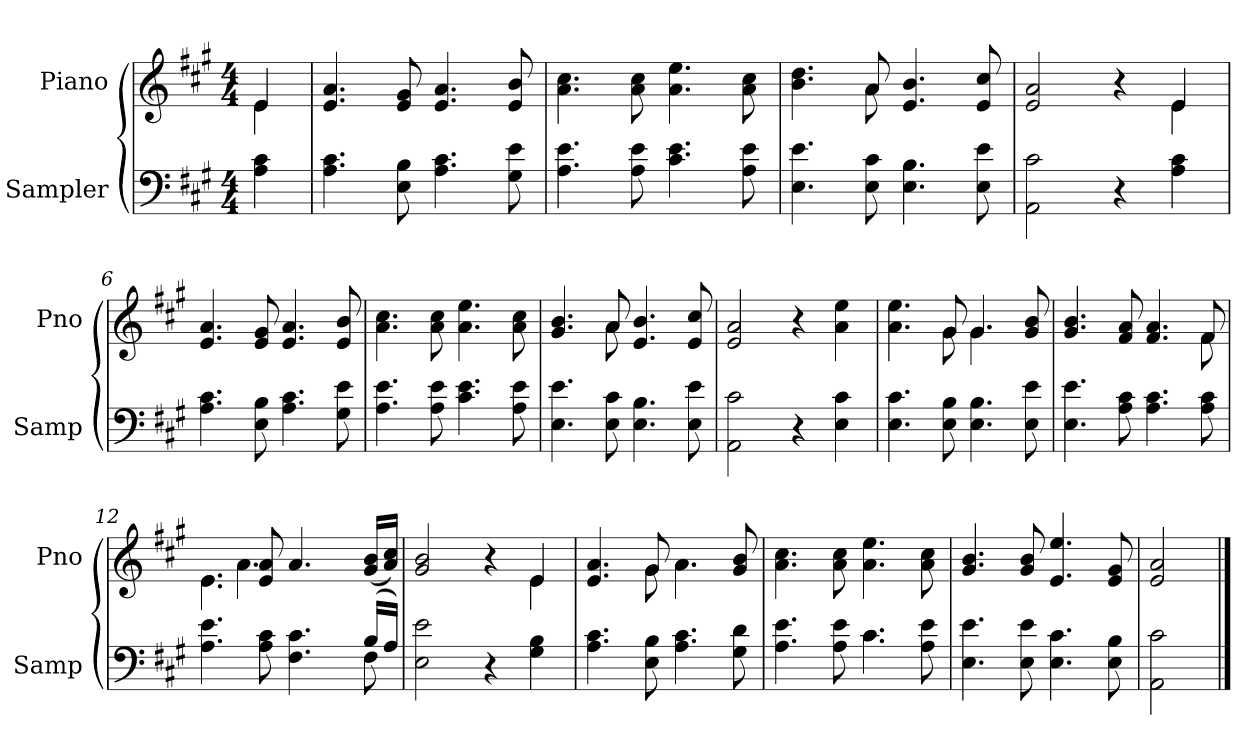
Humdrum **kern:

**kern	**kern
*part2	*part1
*staff2	*staff1
*I"Sampler	*I"Piano
*I'Samp	*I'Pno
*clefF4	*clefG2
*k[f#c#g#]	*k[f#c#g#]
*A:	*A:
*M4/4	*M4/4
=1	=1
*	*^
4A 4c#	4e/	4e
*	*v	*v
=2	=2
4.A 4.c#	4.e 4.a
8E 8B	8e 8g#
4.A 4.c#	4.e 4.a
8G# 8e	8e 8b
=3	=3
4.A 4.e	4.a 4.cc#
8A 8e	8a 8cc#
4.c# 4.e	4.a 4.ee
8A 8e	8a 8cc#
=4	=4
*	*^
4.E 4.e	4.b 4.dd	4.ryy
8E 8c#	8a/	8a
4.E 4.B	4.e 4.b	2ryy
8E 8e	8e 8cc#	.
=5	=5	=5
2AA 2c#	2e 2a	2.ryy
4r	4r	.
4A 4c#	4e/	4e
*	*v	*v
=6	=6
4.A 4.c#	4.e 4.a
8E 8B	8e 8g#
4.A 4.c#	4.e 4.a
8G# 8e	8e 8b
=7	=7
4.A 4.e	4.a 4.cc#
8A 8e	8a 8cc#
4.c# 4.e	4.a 4.ee
8A 8e	8a 8cc#
=8	=8
*	*^
4.E 4.e	4.g# 4.b	4.ryy
8E 8c#	8a/	8a
4.E 4.B	4.e 4.b	2ryy
8E 8e	8e 8cc#	.
*	*v	*v
=9	=9
2AA 2c#	2e 2a
4r	4r
4E 4c#	4a 4ee
=10	=10
*	*^
4.E 4.c#	4.a 4.ee	4.ryy
8E 8B	8g#/	8g#
4.E 4.B	4.g#/	4.g#
8E 8e	8g# 8b	8ryy
=11	=11	=11
4.E 4.e	4.g# 4.b	2..ryy
8A 8c#	8f# 8a	.
4.A 4.c#	4.f# 4.a	.
8A 8c#	8f#/	8f#
=12	=12	=12
*^	*	*
4.A 4.e	2..ryy	4.e\	4.e
8A 8c#	.	8e 8a	4.a
4.F# 4.c#	.	4.a/	.
.	.	.	4ryy
(16B/LL	8F#	(16g#/ 16b/LL	.
16A/JJ)	.	16a/ 16cc#/JJ)	.
*v	*v	*	*
=13	=13	=13
2E 2e	2g# 2b	2.ryy
4r	4r	.
4G# 4B	4e/	4e
=14	=14	=14
4.A 4.c#	4.e 4.a	4.ryy
8E 8B	8g#/	8g#
4.A 4.c#	4.a\	4.a
8G# 8d	8g# 8b	8ryy
*	*v	*v
=15	=15
*^	*
4.A 4.e	2ryy	4.a 4.cc#
8A 8e	.	8a 8cc#
4.c#\	4.c#	4.a 4.ee
8A 8e	8ryy	8a 8cc#
*v	*v	*
=16	=16
4.E 4.e	4.g# 4.b
8E 8e	8g# 8b
4.E 4.c#	4.e 4.ee
8E 8B	8e 8g#
=17	=17
2AA 2c#	2e 2a
==	==
*-	*-
